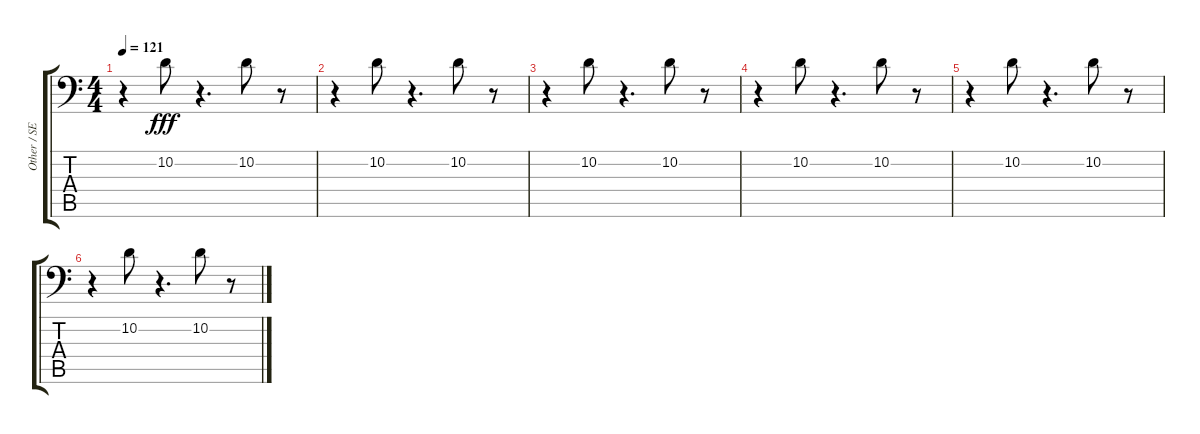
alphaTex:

\track ("Other / SE" "Other / SE") {instrument applause}
\staff {score tabs}
\tuning (D4 E3 C3 Gb2 Db2 Gb1) {hide}
\ts (4 4)
\tempo 121
\clef f4
\ks c
r.4{dy fff} 10.2.8 r.4{d} 10.2.8 r.8 |
r.4 10.2.8 r.4{d} 10.2.8 r.8 |
r.4 10.2.8 r.4{d} 10.2.8 r.8 |
r.4 10.2.8 r.4{d} 10.2.8 r.8 |
r.4 10.2.8 r.4{d} 10.2.8 r.8 |
r.4 10.2.8 r.4{d} 10.2.8 r.8
